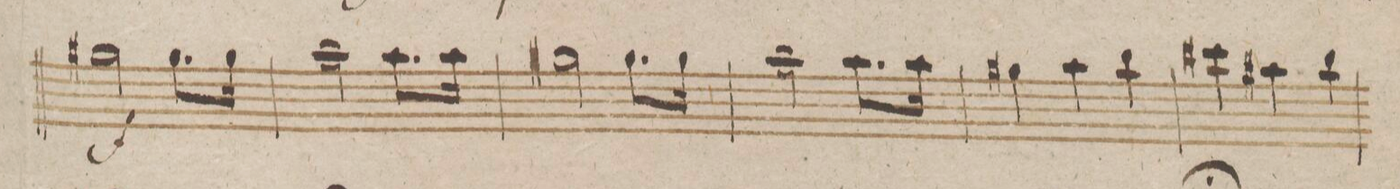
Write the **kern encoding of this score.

**kern	**dynam
*I"Clarinetto Imo in B.	*
*clefG2	*
*k[b-]	*
*M3/4	*
2ff#X\	f
8.ff#\L	.
16ff#\Jk	.
=49	=49
2gg\	.
8.gg\L	.
16gg\Jk	.
=50	=50
2ff#X\	.
8.ff#\L	.
16ff#\Jk	.
=51	=51
2gg\	.
8.gg\L	.
16gg\Jk	.
=52	=52
4ff#X\	.
4gg\	.
4aa\	.
=53	=53
4bbX\	.
4gg#X\	.
4aa\	.
=54	=54
*-	*-
